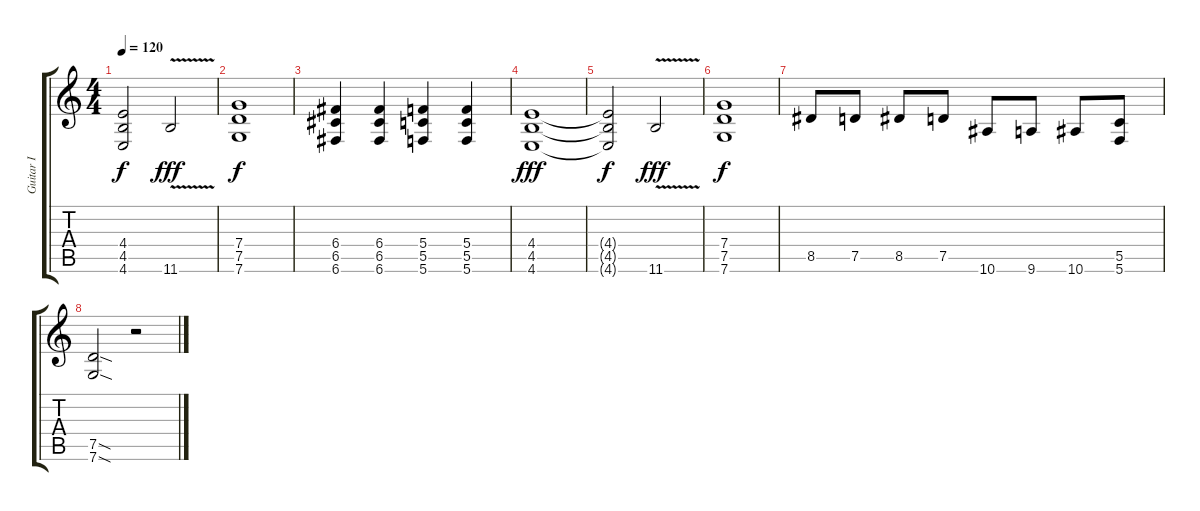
\track ("Guitar I" "Guitar I") {instrument distortionguitar}
\staff {score tabs}
\tuning (D4 A3 F3 C3 G2 C2) {hide}
\ts (4 4)
\tempo 120
\clef g2
\ks c
(4.4{t} 4.5{t} 4.6{t}).2{dy f} 11.6{v}.2{dy fff} |
(7.4 7.5 7.6).1{dy f} |
(6.4 6.5 6.6).4 (6.4 6.5 6.6).4 (5.4 5.5 5.6).4 (5.4 5.5 5.6).4 |
(4.4 4.5 4.6).1{dy fff} |
(4.4{t} 4.5{t} 4.6{t}).2{dy f} 11.6{v}.2{dy fff} |
(7.4 7.5 7.6).1{dy f} |
8.5.8 7.5.8 8.5.8 7.5.8 10.6.8 9.6.8 10.6.8 (5.5 5.6).8 |
(7.5{sod} 7.6{sod}).2 r.2
